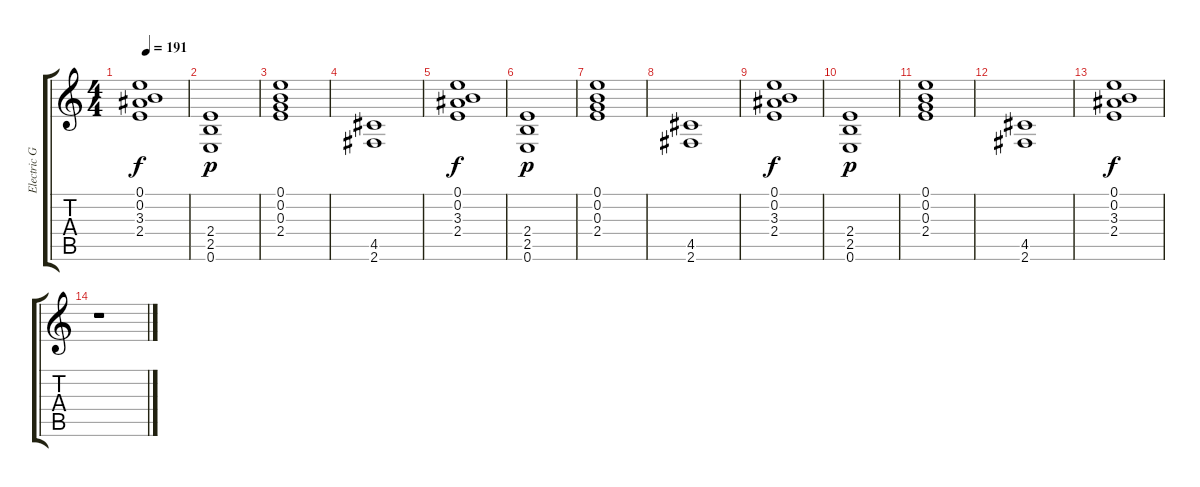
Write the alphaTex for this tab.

\track ("Electric Guitar Left" "Electric G") {instrument distortionguitar}
\staff {score tabs}
\tuning (E4 B3 G3 D3 A2 E2) {hide}
\ts (4 4)
\tempo 191
\clef g2
\ks c
(0.1 0.2 3.3 2.4).1{dy f} |
(2.4 2.5 0.6).1{dy p} |
(0.1 0.2 0.3 2.4).1 |
(4.5 2.6).1 |
(0.1 0.2 3.3 2.4).1{dy f} |
(2.4 2.5 0.6).1{dy p} |
(0.1 0.2 0.3 2.4).1 |
(4.5 2.6).1 |
(0.1 0.2 3.3 2.4).1{dy f} |
(2.4 2.5 0.6).1{dy p} |
(0.1 0.2 0.3 2.4).1 |
(4.5 2.6).1 |
(0.1 0.2 3.3 2.4).1{dy f} |
r.1
